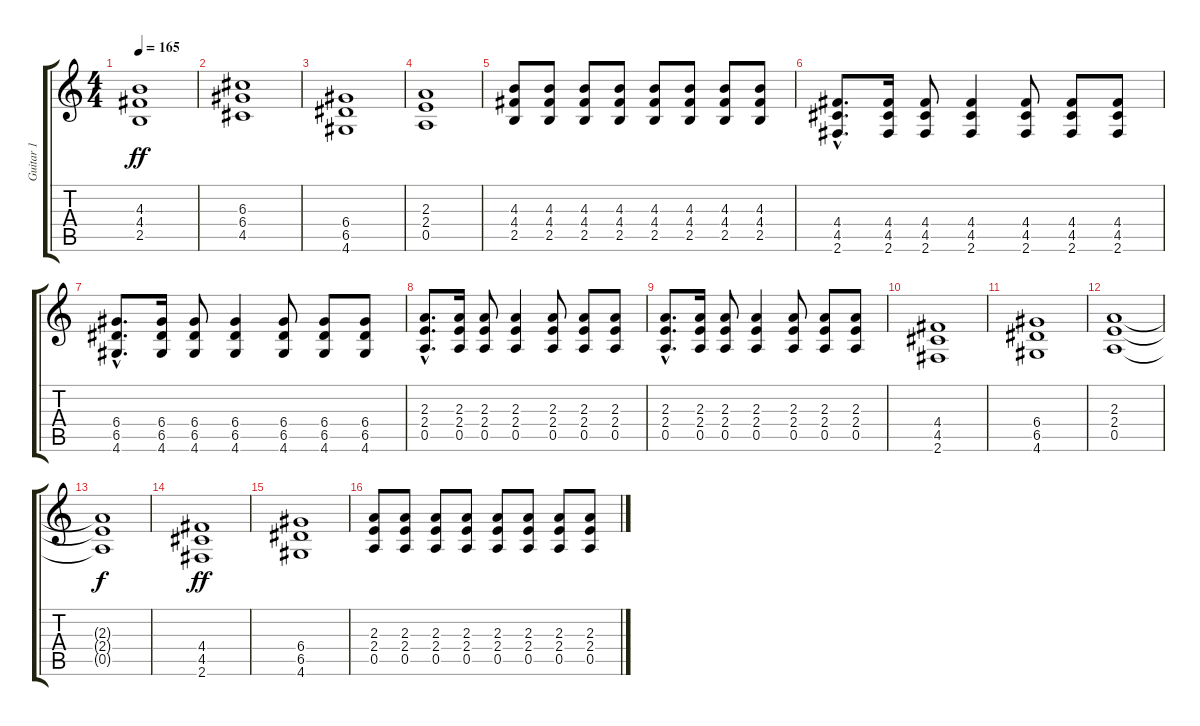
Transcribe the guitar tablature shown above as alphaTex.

\track ("Guitar 1" "Guitar 1") {instrument distortionguitar}
\staff {score tabs}
\tuning (E4 B3 G3 D3 A2 E2) {hide}
\ts (4 4)
\tempo 165
\clef g2
\ks c
(4.3 4.4 2.5).1{dy ff} |
(6.3 6.4 4.5).1 |
(6.4 6.5 4.6).1 |
(2.3 2.4 0.5).1 |
(4.3 4.4 2.5).8 (4.3 4.4 2.5).8 (4.3 4.4 2.5).8 (4.3 4.4 2.5).8 (4.3 4.4 2.5).8 (4.3 4.4 2.5).8 (4.3 4.4 2.5).8 (4.3 4.4 2.5).8 |
(4.4{hac} 4.5{hac} 2.6{hac}).8{d} (4.4 4.5 2.6).16 (4.4 4.5 2.6).8 (4.4 4.5 2.6).4 (4.4 4.5 2.6).8 (4.4 4.5 2.6).8 (4.4 4.5 2.6).8 |
(6.4{hac} 6.5{hac} 4.6{hac}).8{d} (6.4 6.5 4.6).16 (6.4 6.5 4.6).8 (6.4 6.5 4.6).4 (6.4 6.5 4.6).8 (6.4 6.5 4.6).8 (6.4 6.5 4.6).8 |
(2.3{hac} 2.4{hac} 0.5{hac}).8{d} (2.3 2.4 0.5).16 (2.3 2.4 0.5).8 (2.3 2.4 0.5).4 (2.3 2.4 0.5).8 (2.3 2.4 0.5).8 (2.3 2.4 0.5).8 |
(2.3{hac} 2.4{hac} 0.5{hac}).8{d} (2.3 2.4 0.5).16 (2.3 2.4 0.5).8 (2.3 2.4 0.5).4 (2.3 2.4 0.5).8 (2.3 2.4 0.5).8 (2.3 2.4 0.5).8 |
(4.4 4.5 2.6).1 |
(6.4 6.5 4.6).1 |
(2.3 2.4 0.5).1 |
(2.3{t} 2.4{t} 0.5{t}).1{dy f} |
(4.4 4.5 2.6).1{dy ff} |
(6.4 6.5 4.6).1 |
(2.3 2.4 0.5).8 (2.3 2.4 0.5).8 (2.3 2.4 0.5).8 (2.3 2.4 0.5).8 (2.3 2.4 0.5).8 (2.3 2.4 0.5).8 (2.3 2.4 0.5).8 (2.3 2.4 0.5).8
